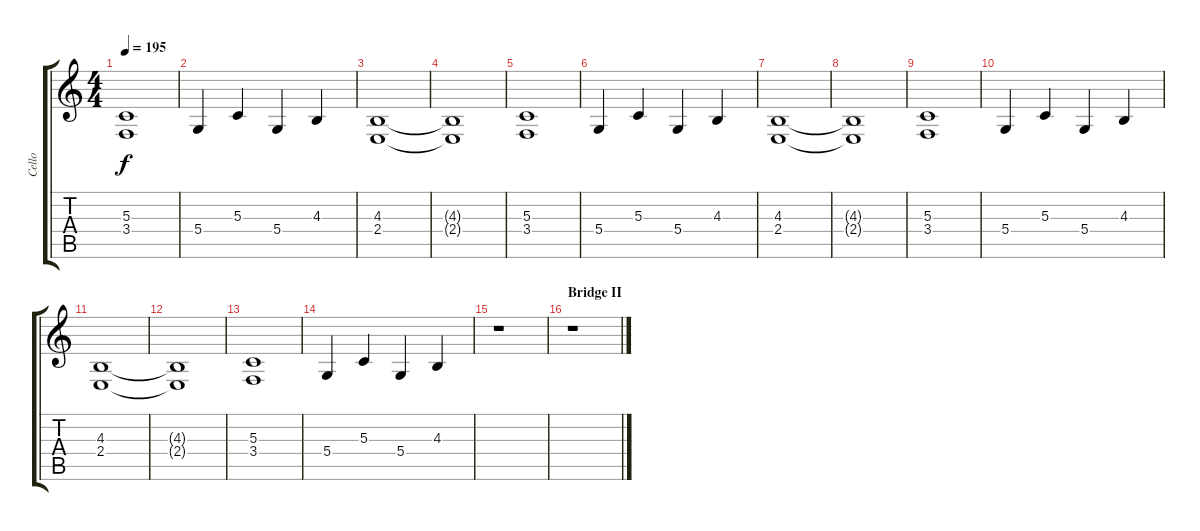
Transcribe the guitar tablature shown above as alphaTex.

\track ("Cello" "Cello") {instrument cello}
\staff {score tabs}
\tuning (E4 B3 G3 D3 A2 E2) {hide}
\ts (4 4)
\tempo 195
\clef g2
\ks c
(5.3 3.4).1{dy f} |
5.4.4 5.3.4 5.4.4 4.3.4 |
(4.3 2.4).1 |
(4.3{t} 2.4{t}).1 |
(5.3 3.4).1 |
5.4.4 5.3.4 5.4.4 4.3.4 |
(4.3 2.4).1 |
(4.3{t} 2.4{t}).1 |
(5.3 3.4).1 |
5.4.4 5.3.4 5.4.4 4.3.4 |
(4.3 2.4).1 |
(4.3{t} 2.4{t}).1 |
(5.3 3.4).1 |
5.4.4 5.3.4 5.4.4 4.3.4 |
r.1 |
\section ("" "Bridge II")
r.1
